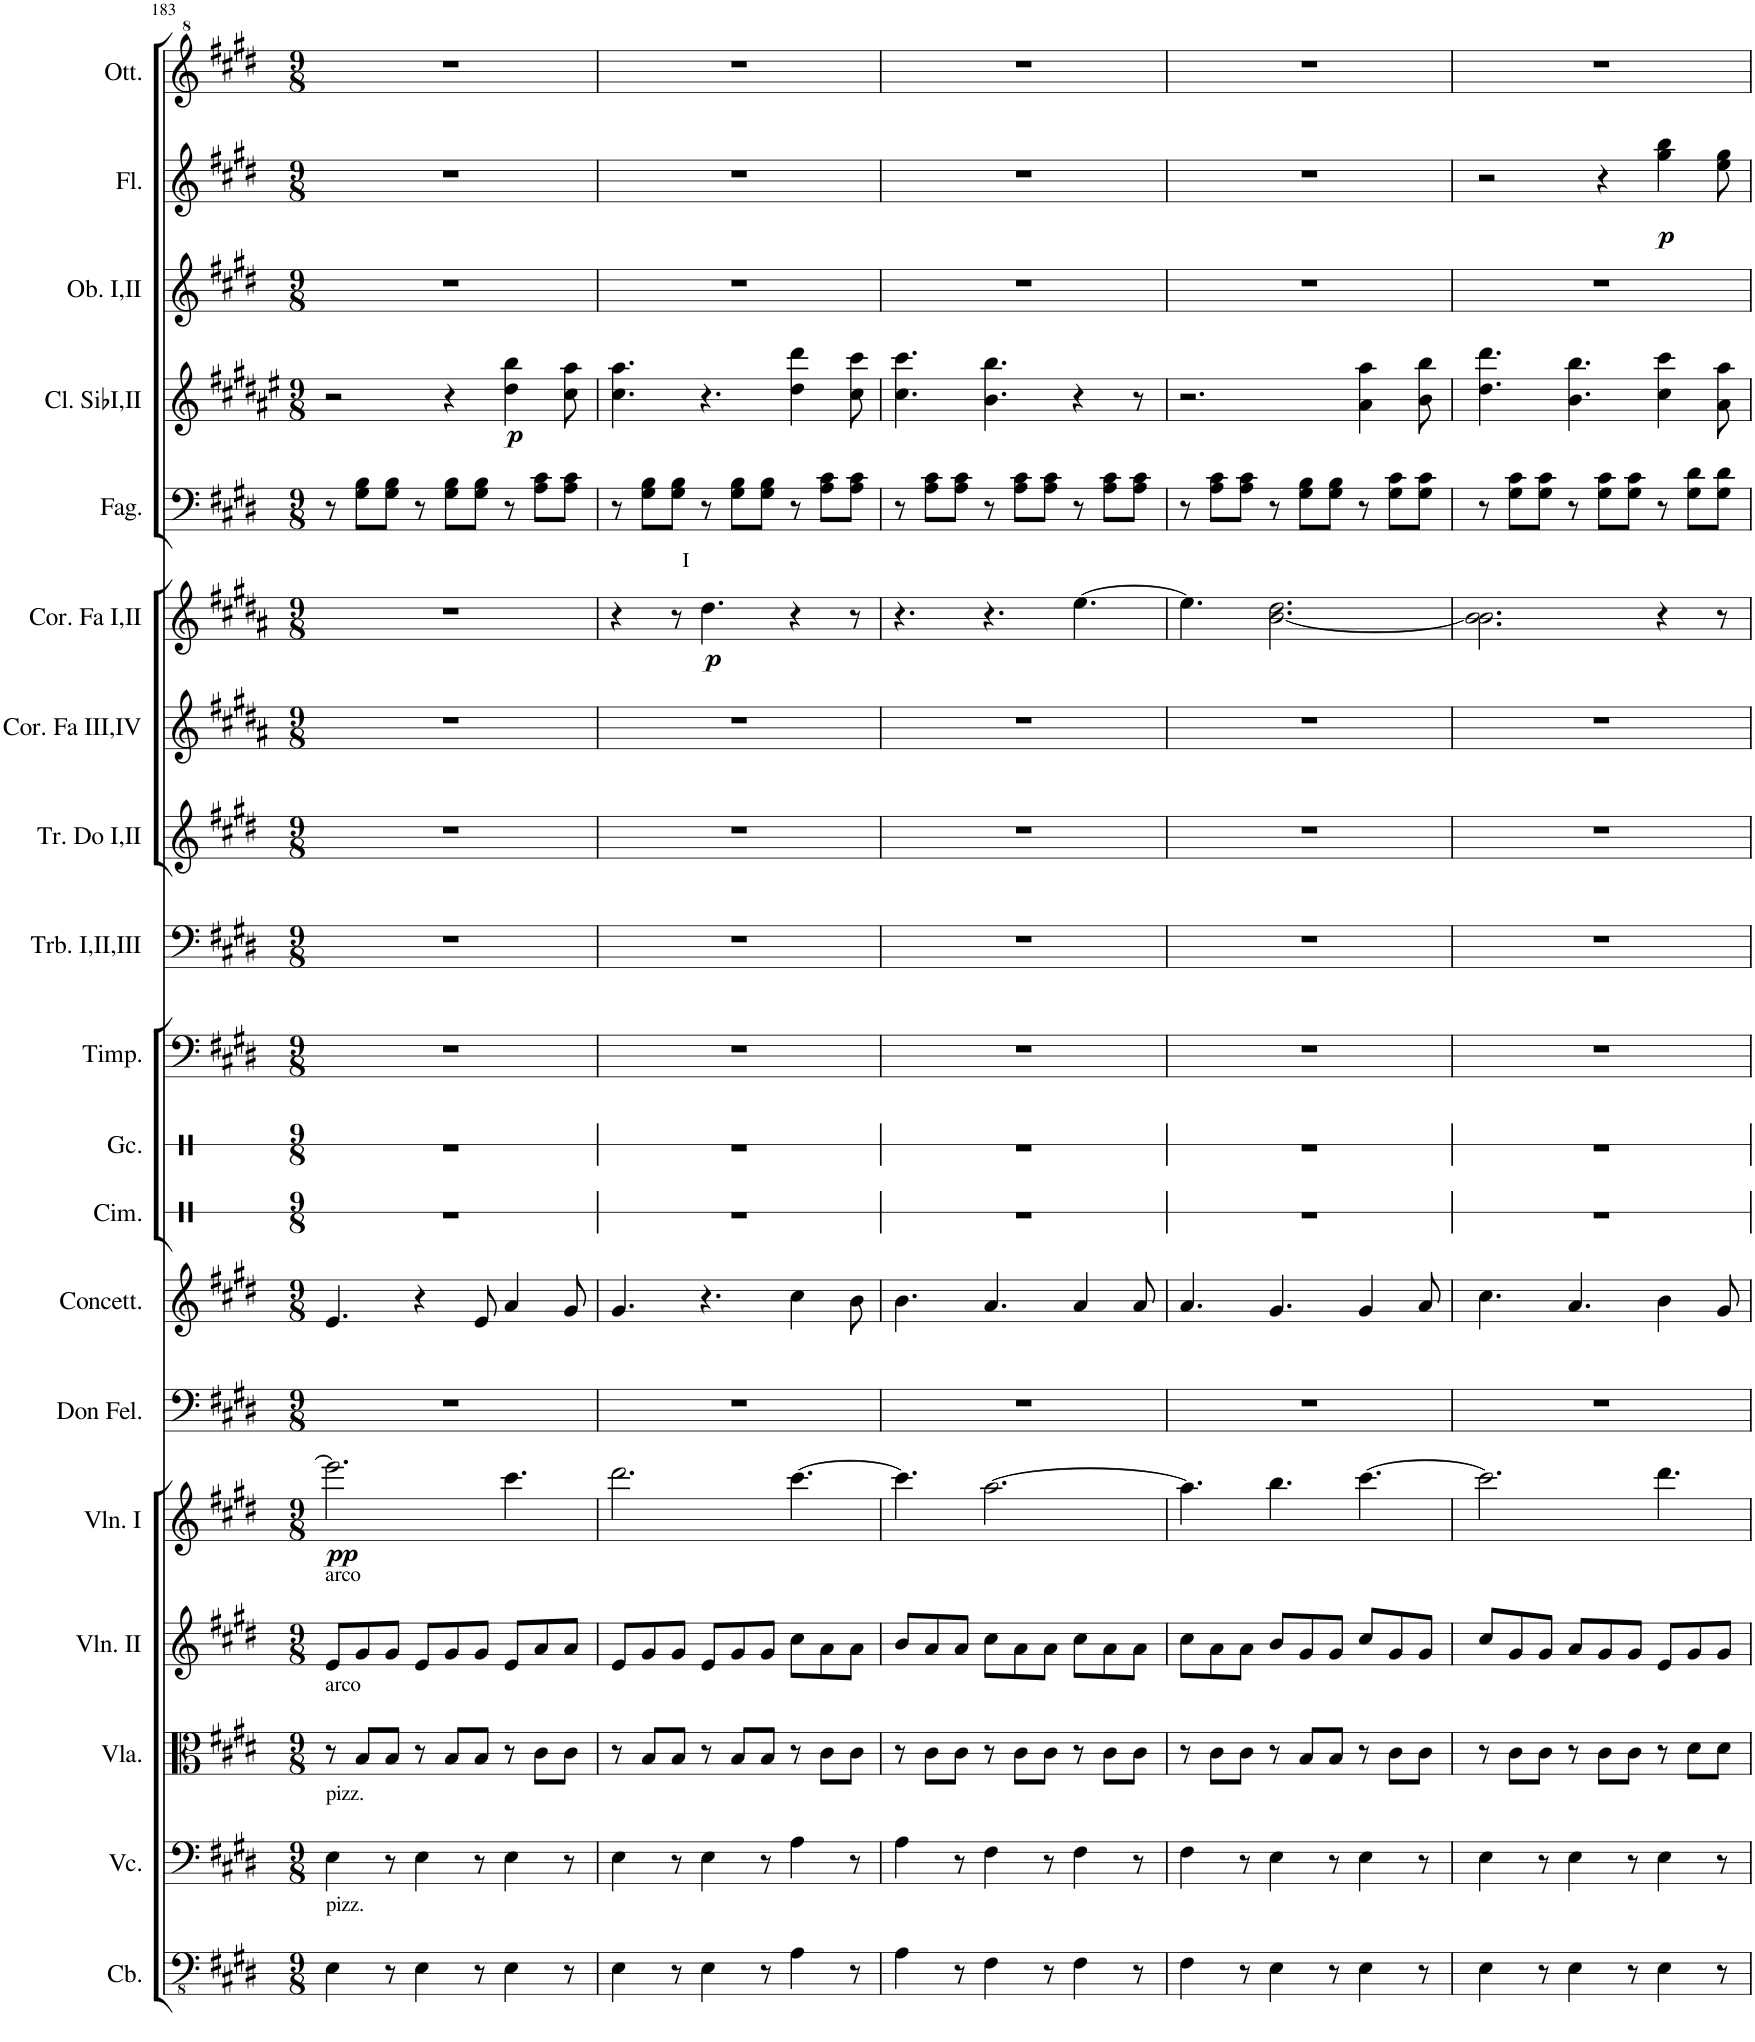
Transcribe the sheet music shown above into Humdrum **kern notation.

**kern	**kern	**kern	**kern	**kern	**dynam	**kern	**kern	**kern	**kern	**kern	**kern	**kern	**kern	**kern	**dynam	**kern	**kern	**dynam	**kern	**kern	**dynam	**kern
*part19	*part18	*part17	*part16	*part15	*part15	*part14	*part13	*part12	*part11	*part10	*part9	*part8	*part7	*part6	*part6	*part5	*part4	*part4	*part3	*part2	*part2	*part1
*staff19	*staff18	*staff17	*staff16	*staff15	*staff15	*staff14	*staff13	*staff12	*staff11	*staff10	*staff9	*staff8	*staff7	*staff6	*staff6	*staff5	*staff4	*staff4	*staff3	*staff2	*staff2	*staff1
*I"Contrabbasso	*I"Violoncello	*I"Viola	*I"Violino II	*I"Violino I	*	*I"Don Felice	*I"Concettina	*I"Cimbali	*I"Grancassa	*I"Timpani	*I"Trombone I,II,III	*I"Tromba in Do I,II	*I"Corno in Fa III,IV	*I"Corno in Fa I,II	*	*I"Fagotto I,II	*I"Clarinetto in Sib I,II	*	*I"Oboe I,II	*I"Flauto	*	*I"Ottavino
*I'Cb.	*I'Vc.	*I'Vla.	*I'Vln. II	*I'Vln. I	*	*I'Don Fel.	*I'Concett.	*I'Cim.	*I'Gc.	*I'Timp.	*I'Trb. I,II,III	*I'Tr. Do I,II	*I'Cor. Fa III,IV	*I'Cor. Fa I,II	*	*I'Fag.	*I'Cl. SibI,II	*	*I'Ob. I,II	*I'Fl.	*	*I'Ott.
!!LO:PB:g=z
*clefFv4	*clefF4	*clefC3	*clefG2	*clefG2	*	*clefF4	*clefG2	*clefX	*clefX	*clefF4	*clefF4	*clefG2	*clefG2	*clefG2	*	*clefF4	*clefG2	*	*clefG2	*clefG2	*	*clefG^2
*	*	*	*	*	*	*	*	*	*	*	*	*	*Trd4c7	*Trd4c7	*	*	*Trd1c2	*	*	*	*	*Trd-7c-12
*k[f#c#g#d#]	*k[f#c#g#d#]	*k[f#c#g#d#]	*k[f#c#g#d#]	*k[f#c#g#d#]	*	*k[f#c#g#d#]	*k[f#c#g#d#]	*k[]	*k[]	*k[f#c#g#d#]	*k[f#c#g#d#]	*k[f#c#g#d#]	*k[f#c#g#d#a#]	*k[f#c#g#d#a#]	*	*k[f#c#g#d#]	*k[f#c#g#d#a#e#]	*	*k[f#c#g#d#]	*k[f#c#g#d#]	*	*k[f#c#g#d#]
*M9/8	*M9/8	*M9/8	*M9/8	*M9/8	*	*M9/8	*M9/8	*M9/8	*M9/8	*M9/8	*M9/8	*M9/8	*M9/8	*M9/8	*	*M9/8	*M9/8	*	*M9/8	*M9/8	*	*M9/8
=183	=183	=183	=183	=183	=183	=183	=183	=183	=183	=183	=183	=183	=183	=183	=183	=183	=183	=183	=183	=183	=183	=183
!	!	!	!LO:TX:a:t=arco	!	!	!	!	!	!	!	!	!	!	!	!	!	!	!	!	!	!	!
!	!	!LO:TX:a:t=arco	!	!	!	!	!	!	!	!	!	!	!	!	!	!	!	!	!	!	!	!
!	!LO:TX:a:t=pizz.	!	!	!	!	!	!	!	!	!	!	!	!	!	!	!	!	!	!	!	!	!
!LO:TX:a:t=pizz.	!	!	!	!	!	!	!	!	!	!	!	!	!	!	!	!	!	!	!	!	!	!
!	!	!	!	!	!LO:DY:b	!	!	!	!	!	!	!	!	!	!	!	!	!	!	!	!	!
4EE\	4E\	8r	8e/L	2.eee\]	pp	8%9r	4.e/	8%9r	8%9r	8%9r	8%9r	8%9r	8%9r	8%9r	.	8r	2r	.	8%9r	8%9r	.	8%9r
.	.	8B/L	8g#/	.	.	.	.	.	.	.	.	.	.	.	.	8G#\ 8B\L	.	.	.	.	.	.
8r	8r	8B/J	8g#/J	.	.	.	.	.	.	.	.	.	.	.	.	8G#\ 8B\J	.	.	.	.	.	.
4EE\	4E\	8r	8e/L	.	.	.	4r	.	.	.	.	.	.	.	.	8r	.	.	.	.	.	.
.	.	8B/L	8g#/	.	.	.	.	.	.	.	.	.	.	.	.	8G#\ 8B\L	4r	.	.	.	.	.
8r	8r	8B/J	8g#/J	.	.	.	8e/	.	.	.	.	.	.	.	.	8G#\ 8B\J	.	.	.	.	.	.
!	!	!	!	!	!	!	!	!	!	!	!	!	!	!	!	!	!	!LO:DY:b	!	!	!	!
4EE\	4E\	8r	8e/L	4.ccc#\	.	.	4a/	.	.	.	.	.	.	.	.	8r	4dd#\ 4bb\	p	.	.	.	.
.	.	8c#\L	8a/	.	.	.	.	.	.	.	.	.	.	.	.	8A\ 8c#\L	.	.	.	.	.	.
8r	8r	8c#\J	8a/J	.	.	.	8g#/	.	.	.	.	.	.	.	.	8A\ 8c#\J	8cc#\ 8aa#\	.	.	.	.	.
=184	=184	=184	=184	=184	=184	=184	=184	=184	=184	=184	=184	=184	=184	=184	=184	=184	=184	=184	=184	=184	=184	=184
4EE\	4E\	8r	8e/L	2.ddd#\	.	8%9r	4.g#/	8%9r	8%9r	8%9r	8%9r	8%9r	8%9r	4r	.	8r	4.cc#\ 4.aa#\	.	8%9r	8%9r	.	8%9r
.	.	8B/L	8g#/	.	.	.	.	.	.	.	.	.	.	.	.	8G#\ 8B\L	.	.	.	.	.	.
8r	8r	8B/J	8g#/J	.	.	.	.	.	.	.	.	.	.	8r	.	8G#\ 8B\J	.	.	.	.	.	.
!	!	!	!	!	!	!	!	!	!	!	!	!	!	!LO:TX:a:t=I	!	!	!	!	!	!	!	!
!	!	!	!	!	!	!	!	!	!	!	!	!	!	!	!LO:DY:b	!	!	!	!	!	!	!
4EE\	4E\	8r	8e/L	.	.	.	4.r	.	.	.	.	.	.	4.dd#\	p	8r	4.r	.	.	.	.	.
.	.	8B/L	8g#/	.	.	.	.	.	.	.	.	.	.	.	.	8G#\ 8B\L	.	.	.	.	.	.
8r	8r	8B/J	8g#/J	.	.	.	.	.	.	.	.	.	.	.	.	8G#\ 8B\J	.	.	.	.	.	.
4AA\	4A\	8r	8cc#\L	[4.ccc#\	.	.	4cc#\	.	.	.	.	.	.	4r	.	8r	4dd#\ 4ddd#\	.	.	.	.	.
.	.	8c#\L	8a\	.	.	.	.	.	.	.	.	.	.	.	.	8A\ 8c#\L	.	.	.	.	.	.
8r	8r	8c#\J	8a\J	.	.	.	8b\	.	.	.	.	.	.	8r	.	8A\ 8c#\J	8cc#\ 8ccc#\	.	.	.	.	.
=185	=185	=185	=185	=185	=185	=185	=185	=185	=185	=185	=185	=185	=185	=185	=185	=185	=185	=185	=185	=185	=185	=185
4AA\	4A\	8r	8b/L	4.ccc#\]	.	8%9r	4.b\	8%9r	8%9r	8%9r	8%9r	8%9r	8%9r	4.r	.	8r	4.cc#\ 4.ccc#\	.	8%9r	8%9r	.	8%9r
.	.	8c#\L	8a/	.	.	.	.	.	.	.	.	.	.	.	.	8A\ 8c#\L	.	.	.	.	.	.
8r	8r	8c#\J	8a/J	.	.	.	.	.	.	.	.	.	.	.	.	8A\ 8c#\J	.	.	.	.	.	.
4FF#\	4F#\	8r	8cc#\L	[2.aa\	.	.	4.a/	.	.	.	.	.	.	4.r	.	8r	4.b\ 4.bb\	.	.	.	.	.
.	.	8c#\L	8a\	.	.	.	.	.	.	.	.	.	.	.	.	8A\ 8c#\L	.	.	.	.	.	.
8r	8r	8c#\J	8a\J	.	.	.	.	.	.	.	.	.	.	.	.	8A\ 8c#\J	.	.	.	.	.	.
4FF#\	4F#\	8r	8cc#\L	.	.	.	4a/	.	.	.	.	.	.	[4.ee\	.	8r	4r	.	.	.	.	.
.	.	8c#\L	8a\	.	.	.	.	.	.	.	.	.	.	.	.	8A\ 8c#\L	.	.	.	.	.	.
8r	8r	8c#\J	8a\J	.	.	.	8a/	.	.	.	.	.	.	.	.	8A\ 8c#\J	8r	.	.	.	.	.
=186	=186	=186	=186	=186	=186	=186	=186	=186	=186	=186	=186	=186	=186	=186	=186	=186	=186	=186	=186	=186	=186	=186
4FF#\	4F#\	8r	8cc#\L	4.aa\]	.	8%9r	4.a/	8%9r	8%9r	8%9r	8%9r	8%9r	8%9r	4.ee\]	.	8r	2.r	.	8%9r	8%9r	.	8%9r
.	.	8c#\L	8a\	.	.	.	.	.	.	.	.	.	.	.	.	8A\ 8c#\L	.	.	.	.	.	.
8r	8r	8c#\J	8a\J	.	.	.	.	.	.	.	.	.	.	.	.	8A\ 8c#\J	.	.	.	.	.	.
4EE\	4E\	8r	8b/L	4.bb\	.	.	4.g#/	.	.	.	.	.	.	[2.b\ 2.dd#\	.	8r	.	.	.	.	.	.
.	.	8B/L	8g#/	.	.	.	.	.	.	.	.	.	.	.	.	8G#\ 8B\L	.	.	.	.	.	.
8r	8r	8B/J	8g#/J	.	.	.	.	.	.	.	.	.	.	.	.	8G#\ 8B\J	.	.	.	.	.	.
4EE\	4E\	8r	8cc#/L	[4.ccc#\	.	.	4g#/	.	.	.	.	.	.	.	.	8r	4a#\ 4aa#\	.	.	.	.	.
.	.	8c#\L	8g#/	.	.	.	.	.	.	.	.	.	.	.	.	8G#\ 8c#\L	.	.	.	.	.	.
8r	8r	8c#\J	8g#/J	.	.	.	8a/	.	.	.	.	.	.	.	.	8G#\ 8c#\J	8b\ 8bb\	.	.	.	.	.
=187	=187	=187	=187	=187	=187	=187	=187	=187	=187	=187	=187	=187	=187	=187	=187	=187	=187	=187	=187	=187	=187	=187
4EE\	4E\	8r	8cc#/L	2.ccc#\]	.	8%9r	4.cc#\	8%9r	8%9r	8%9r	8%9r	8%9r	8%9r	2.b\] 2.b\	.	8r	4.dd#\ 4.ddd#\	.	8%9r	2r	.	8%9r
.	.	8c#\L	8g#/	.	.	.	.	.	.	.	.	.	.	.	.	8G#\ 8c#\L	.	.	.	.	.	.
8r	8r	8c#\J	8g#/J	.	.	.	.	.	.	.	.	.	.	.	.	8G#\ 8c#\J	.	.	.	.	.	.
4EE\	4E\	8r	8a/L	.	.	.	4.a/	.	.	.	.	.	.	.	.	8r	4.b\ 4.bb\	.	.	.	.	.
.	.	8c#\L	8g#/	.	.	.	.	.	.	.	.	.	.	.	.	8G#\ 8c#\L	.	.	.	4r	.	.
8r	8r	8c#\J	8g#/J	.	.	.	.	.	.	.	.	.	.	.	.	8G#\ 8c#\J	.	.	.	.	.	.
!	!	!	!	!	!	!	!	!	!	!	!	!	!	!	!	!	!	!	!	!	!LO:DY:b	!
4EE\	4E\	8r	8e/L	4.ddd#\	.	.	4b\	.	.	.	.	.	.	4r	.	8r	4cc#\ 4ccc#\	.	.	4gg#\ 4bb\	p	.
.	.	8d#\L	8g#/	.	.	.	.	.	.	.	.	.	.	.	.	8G#\ 8d#\L	.	.	.	.	.	.
8r	8r	8d#\J	8g#/J	.	.	.	8g#/	.	.	.	.	.	.	8r	.	8G#\ 8d#\J	8a#\ 8aa#\	.	.	8ee\ 8gg#\	.	.
=	=	=	=	=	=	=	=	=	=	=	=	=	=	=	=	=	=	=	=	=	=	=
*-	*-	*-	*-	*-	*-	*-	*-	*-	*-	*-	*-	*-	*-	*-	*-	*-	*-	*-	*-	*-	*-	*-
